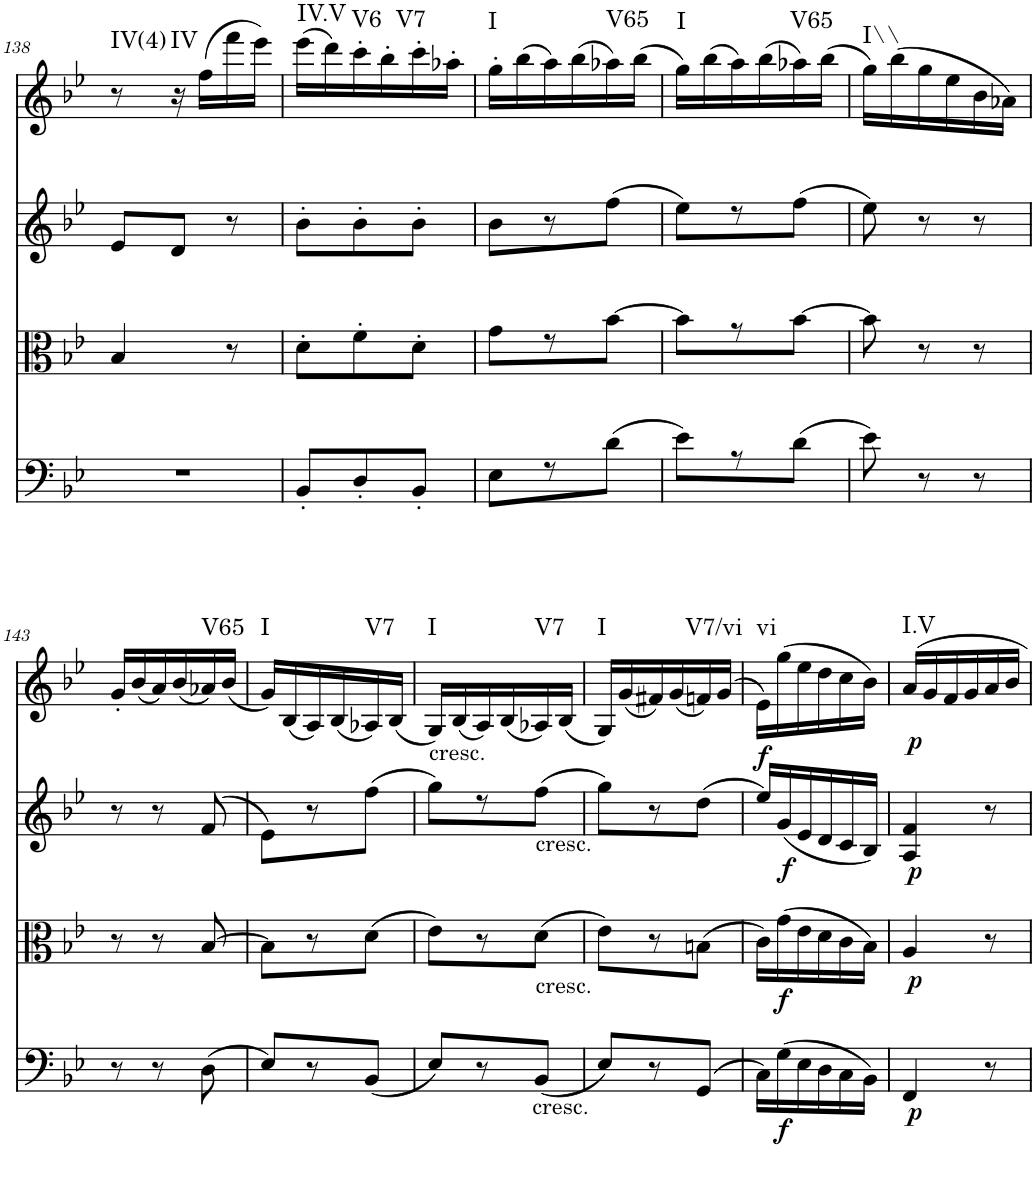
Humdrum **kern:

**kern	**dynam	**kern	**dynam	**kern	**dynam	**kern	**dynam	**harte
*part4	*part4	*part3	*part3	*part2	*part2	*part1	*part1	*part1
*staff4	*staff4	*staff3	*staff3	*staff2	*staff2	*staff1	*staff1	*
*I"Violoncello	*	*I"Viola	*	*I"Violin II	*	*I"Violin I	*	*
*I'Vc	*	*I'Vla	*	*I'Vln	*	*I'Vln	*	*
!!LO:PB:g=z
*clefF4	*	*clefC3	*	*clefG2	*	*clefG2	*	*
*k[b-e-]	*	*k[b-e-]	*	*k[b-e-]	*	*k[b-e-]	*	*
*M3/8	*	*M3/8	*	*M3/8	*	*M3/8	*	*
=138	=138	=138	=138	=138	=138	=138	=138	=138
!	!	!	!	!	!	!	!	!LO:H:kt=IV(4)
4.r	.	4B-/	.	8e-/L	.	8r	.	N
!	!	!	!	!	!	!	!	!LO:H:kt=IV
.	.	.	.	8d/J	.	16r	.	N
.	.	.	.	.	.	(16ff\LL	.	.
.	.	8r	.	8r	.	16fff\	.	.
.	.	.	.	.	.	16eee-\JJ)	.	.
=139	=139	=139	=139	=139	=139	=139	=139	=139
!	!	!	!	!	!	!	!	!LO:H:kt=IV.V
8BB-'/L	.	8d'\L	.	8b-'\L	.	(16eee-\LL	.	N
.	.	.	.	.	.	16ddd\)	.	.
!	!	!	!	!	!	!	!	!LO:H:kt=V6
8D'/	.	8f'\	.	8b-'\	.	16ccc'\	.	N
.	.	.	.	.	.	16bb-'\	.	.
!	!	!	!	!	!	!	!	!LO:H:kt=V7
8BB-'/J	.	8d'\J	.	8b-'\J	.	16ccc'\	.	N
.	.	.	.	.	.	16aa-X'\JJ	.	.
=140	=140	=140	=140	=140	=140	=140	=140	=140
!	!	!	!	!	!	!	!	!LO:H:kt=I
8E-\L	.	8g\L	.	8b-\L	.	16gg'\LL	.	N
.	.	.	.	.	.	(16bb-\	.	.
8r	.	8r	.	8r	.	16aa\)	.	.
.	.	.	.	.	.	(16bb-\	.	.
!	!	!	!	!	!	!	!	!LO:H:kt=V65
(8d\J	.	[8b-\J	.	(8ff\J	.	16aa-X\)	.	N
.	.	.	.	.	.	(16bb-\JJ	.	.
=141	=141	=141	=141	=141	=141	=141	=141	=141
!	!	!	!	!	!	!	!	!LO:H:kt=I
8e-\L)	.	8b-\L]	.	8ee-\L)	.	16gg\LL)	.	N
.	.	.	.	.	.	(16bb-\	.	.
8r	.	8r	.	8r	.	16aa\)	.	.
.	.	.	.	.	.	(16bb-\	.	.
!	!	!	!	!	!	!	!	!LO:H:kt=V65
(8d\J	.	[8b-\J	.	(8ff\J	.	16aa-X\)	.	N
.	.	.	.	.	.	(16bb-\JJ	.	.
=142	=142	=142	=142	=142	=142	=142	=142	=142
!	!	!	!	!	!	!	!	!LO:H:kt=I\\
8e-\)	.	8b-\]	.	8ee-\)	.	16gg\LL)	.	N
.	.	.	.	.	.	(16bb-\	.	.
8r	.	8r	.	8r	.	16gg\	.	.
.	.	.	.	.	.	16ee-\	.	.
8r	.	8r	.	8r	.	16b-\	.	.
.	.	.	.	.	.	16a-X\JJ)	.	.
!!LO:LB:g=z
=143	=143	=143	=143	=143	=143	=143	=143	=143
8r	.	8r	.	8r	.	16g'/LL	.	.
.	.	.	.	.	.	(16b-/	.	.
8r	.	8r	.	8r	.	16a/)	.	.
.	.	.	.	.	.	(16b-/	.	.
!	!	!	!	!	!	!	!	!LO:H:kt=V65
(8D\	.	[8B-/	.	(8f/	.	16a-X/)	.	N
.	.	.	.	.	.	(16b-/JJ	.	.
=144	=144	=144	=144	=144	=144	=144	=144	=144
!	!	!	!	!	!	!	!	!LO:H:kt=I
8E-/L)	.	8B-\L]	.	8e-\L)	.	16g/LL)	.	N
.	.	.	.	.	.	(16B-/	.	.
8r	.	8r	.	8r	.	16A/)	.	.
.	.	.	.	.	.	(16B-/	.	.
!	!	!	!	!	!	!	!	!LO:H:kt=V7
(8BB-/J	.	(8d\J	.	(8ff\J	.	16A-X/)	.	N
.	.	.	.	.	.	(16B-/JJ	.	.
=145	=145	=145	=145	=145	=145	=145	=145	=145
!	!	!	!	!	!	!LO:TX:b:t=cresc.	!	!LO:H:kt=I
8E-/L)	.	8e-\L)	.	8gg\L)	.	16G/LL)	.	N
.	.	.	.	.	.	(16B-/	.	.
8r	.	8r	.	8r	.	16A/)	.	.
.	.	.	.	.	.	(16B-/	.	.
!	!	!	!	!LO:TX:b:t=cresc.	!	!	!	!
!	!	!LO:TX:b:t=cresc.	!	!	!	!	!	!
!LO:TX:b:t=cresc.	!	!	!	!	!	!	!	!LO:H:kt=V7
(8BB-/J	.	(8d\J	.	(8ff\J	.	16A-X/)	.	N
.	.	.	.	.	.	(16B-/JJ	.	.
=146	=146	=146	=146	=146	=146	=146	=146	=146
!	!	!	!	!	!	!	!	!LO:H:kt=I
8E-/L)	.	8e-\L)	.	8gg\L)	.	16G/LL)	.	N
.	.	.	.	.	.	(16g/	.	.
8r	.	8r	.	8r	.	16f#X/)	.	.
.	.	.	.	.	.	(16g/	.	.
!	!	!	!	!	!	!	!	!LO:H:kt=V7/vi
(8GG/J	.	(8Bn\J	.	(8dd\J	.	16fn/)	.	N
.	.	.	.	.	.	(16g/JJ	.	.
=147	=147	=147	=147	=147	=147	=147	=147	=147
!	!	!	!	!	!	!	!LO:DY:b	!LO:H:kt=vi
16C\LL)	.	16c\LL)	.	16ee-/LL)	.	16e-\LL)	f	N
!	!LO:DY:b	!	!LO:DY:b	!	!LO:DY:b	!	!	!
(16G\	f	(16g\	f	(16g/	f	(16gg\	.	.
16E-\	.	16e-\	.	16e-/	.	16ee-\	.	.
16D\	.	16d\	.	16d/	.	16dd\	.	.
16C\	.	16c\	.	16c/	.	16cc\	.	.
16BB-\JJ)	.	16B-\JJ)	.	16B-/JJ)	.	16b-\JJ)	.	.
=148	=148	=148	=148	=148	=148	=148	=148	=148
!	!LO:DY:b	!	!LO:DY:b	!	!LO:DY:b	!	!LO:DY:b	!LO:H:kt=I.V
4FF/	p	4A/	p	4A/ 4f/	p	16a/LL	p	N
.	.	.	.	.	.	16g/	.	.
.	.	.	.	.	.	16f/	.	.
.	.	.	.	.	.	16g/	.	.
8r	.	8r	.	8r	.	16a/	.	.
.	.	.	.	.	.	16b-/JJ	.	.
=	=	=	=	=	=	=	=	=
*-	*-	*-	*-	*-	*-	*-	*-	*-
